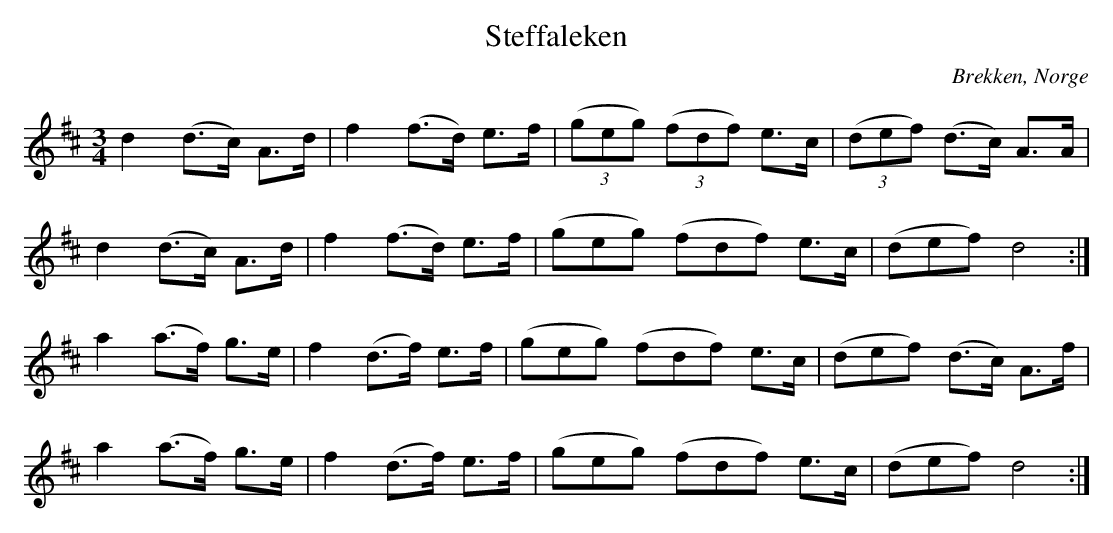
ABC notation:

X:1
T:Steffaleken
O:Brekken, Norge
M:3/4
L:1/8
K:D
d2 (d>c) A>d | f2 (f>d) e>f | ( (3geg ) ( (3fdf ) e>c | ( (3def ) (d>c) A>A |
d2 (d>c) A>d | f2 (f>d) e>f | 3(geg) 3(fdf) e>c | 3(def) d4 :|
a2 (a>f) g>e | f2 (d>f) e>f | 3(geg) 3(fdf) e>c | 3(def) (d>c) A>f |
a2 (a>f) g>e | f2 (d>f) e>f | 3(geg) 3(fdf) e>c | 3(def) d4 :|
